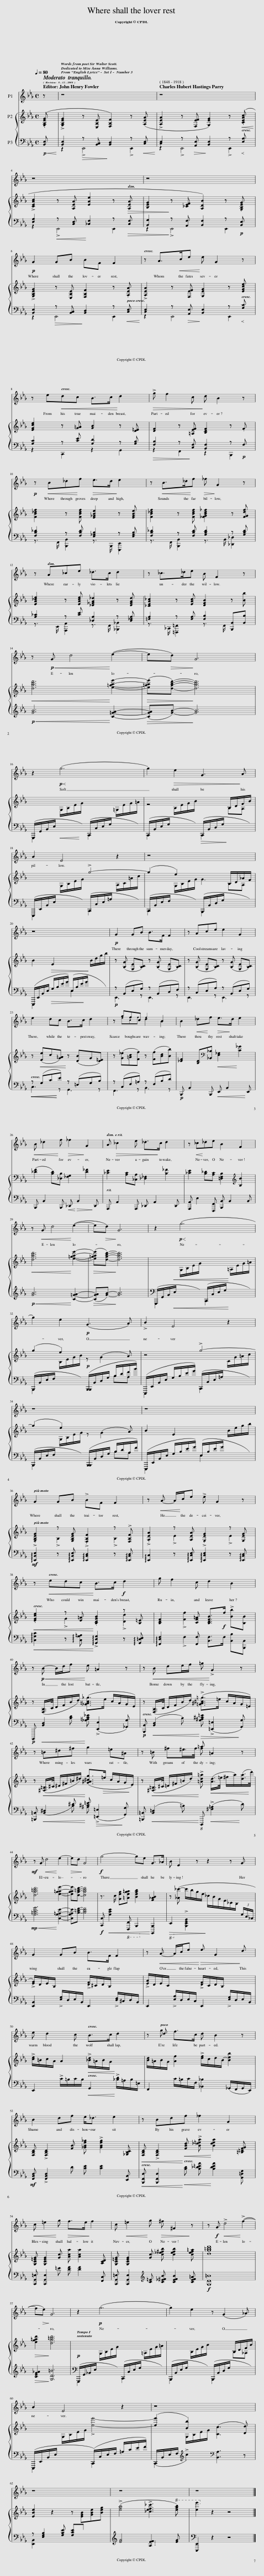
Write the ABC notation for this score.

X:1
%%score ( 1 2 ) { ( 3 4 5 ) ( 6 7 8 ) }
L:1/8
Q:1/4=80
M:4/4
I:linebreak $
K:Eb
V:1 treble
V:2 treble
V:3 treble
V:4 treble
V:5 treble
V:6 bass
V:7 bass
V:8 bass
V:1
 z | z8 | z8 |$ z8 | z8 |$ %5
!p! G2 GB BF F2 | z A>!<(!ce!<)! e G2 z |$ z e!<(!dc B>c!<)! d2 |!>(! !>!g f2 c!>)! d B2 z |$!p! z!<(! B_d!<)!f!>(! e>d!>)! e2 | %10
 z!<(! B>_d!<)!f!>(! _f!>)! G2 z |$ z A_ce _d>c d2 | z _c>_de B F2 z |$ z!p!!<(! G d4!<)! (e2- | e!>(!d)!>)! G6 |$ %15
 z2!p!!<)!!<(! (g6 | g2)!>(! e2 G3!>)! A |$ B2 E4 z2 | z8 |$ z8 | %20
!p! G2 GB B>F F2 | z Ace e2 G2 |$ e2 dc B>c d2 | z gfc d2 B2 | B2!<(! _d!<)!f!>(! e>!>)!d e2 |$ %25
!<(! B _d2!<)! f!>(! _f2!>)! G2 | A!>(! _c2 e _d>!>)!c d2 | z!<(! _c!<)!_de B2 F2 |$ z!<(! G d4!<)! (e2- | e!>(!d)!>)! G6 | %30
 z2!p!!<)!!<(! (g6 |$ g2) e2!p! (G3 A) | !>!B2 E4 z2 |$ z8 | z8 |$ %35
 G2 GB !>!BF F2 | z!<(! A- A/!<)!c/e !>!e G2 z |$ z!<(! edc!<)! B>c!f! d2 | g f2 c d2 B2 |$ z!p!!<(! B- B/d/f!<)! e =A2 z | %40
 z!<(! B de/f/ =g!<)! !>!G2 z |$ z =B^d^f g2 =e^A | z =B ^f^e/>f/ =a =A2 z |$!mf! z G!<(! d4!<)! e2- |[M:3/4]!>(! ed!>)! G4 | %45
[M:4/4]!f! g4- ge G>_A | B E2 z z2 z G |$ G2 GB B>F F2 | z!<(! A- A/c/e!<)!!>(! e G2!>)! d |$ e d2 c B>c d2 | %50
 z d f>c d B2 z |$ B2 df e<_d e2 | z Bdf _f2 G2 |$!<(! c =e2!<)! g!>(! f>e!>)! f2 | c!<(! =e2!<)! g!>(! ^f ^F2!>)! z | %55
 z!f! G!<(! !>!d4!<)! (!>!f2- |$ f!>(!e)!>)! G6 | z2!p! (g6 | g2) e2 z (G2 _A) |$ B2 E4 z2 | %60
 z8 |$ z8 | z8 | z8 |] %64
V:2
 x | x8 | x8 |$ x8 | x8 |$ %5
 x8 | x8 |$ x8 | x8 |$ x8 | %10
 x8 |$ x8 | x8 |$ x8 | x8 |$ %15
 x8 | x8 |$ x8 | x8 |$ x8 | %20
 x8 | x8 |$ x8 | x ecf f2 B2 | x8 |$ %25
 x8 | x8 | x8 |$ x8 | x8 | %30
 x8 |$ x8 | x8 |$ x8 | x8 |$ %35
 x8 | x8 |$ x8 | x8 |$ x8 | %40
 x8 |$ x8 | x4 ^f x x2 |$ x8 |[M:3/4] x6 | %45
[M:4/4] x8 | x8 |$ x8 | x8 |$ x8 | %50
 x g x x x4 |$ x8 | x8 |$ x8 | x8 | %55
 x8 |$ x8 | x8 | x8 |$ x8 | %60
 x8 |$ x8 | x8 | x8 |] %64
V:3
 (.[G,B,EG] | !>![G,B,EG]2 z [E,B,E] [F,B,F]2) z ([A,EA] | !>![A,EA]2 z [F,EF] [G,EG]2) z!<(! (.[CEAc]!<)! |$ !>![CEAc]2 z [A,EA] [EAe]2 z!>(! [A,EA] | [B,EG]2!>)! z [_CEF] [A,DB]2) z .[G,B,EG] |$ %5
 !>![G,B,EG]2 z [E,B,E] [F,B,F]2 z .[A,EA] | !>![A,EA]2 z [F,EF] [G,EG]2 z [EGce] |$ [EGce]2 z [G=A] [GB]2 z [D=E] | [DF]2 z [=A,EF] [B,DF]2 z .F |$ [FB_df]2 z [FBdf] [E_GBe]2 z [EGBe] | %10
 [FB_df]2 z [FBdf] [_FGBd_f]2 z [FGdf] |$ [EA_ce]2 z [EAce] [_D_FA_d]2 z [DFAd] | [_CEA_c]2 z [EAc] [DFB]2 z [Bb] |$!<(! [dgbd']6!<)! [e=gae']2- |!>(! ([e=gae'][dgbd']-)!>)! [dgbd']6 |$ %15
 x/ x/ x/ x/ G,/B,/E/G/ x/ x/ x/ x/ =G,/E/G/=A/ | x/ x/ x/ x/ B,/E/G/B/ x/ x/ x/ x/ B,/D/F/B/ |$ x/ x/ x/ x/ G,/B,/E/G/ x/ x/ x/ x/ A,/C/=A/c/ | x/ x/ x/ x/ G,/B,/E/G/ x/ x/ x/ x/ B,/D/_A/F/ |$ B2!>(! E2 x2!>)! B/d/g/b/ | %20
 z ([B,G] [G,E][B,C]) z ([B,G] [G,E][B,C]) | z ([B,G] [G,E][B,C]) z ([B,G] [G,E][B,C]) |$ z!<(! ([Ee]c[G=A])!<)! z ([DB]G[D=E]) | z ([G_e][=Ac][Ff]) z ([Ff][Bd][Bb]) | [_DF]2 [B,D][K:bass][_B,,_B,]!<(! [E,_G,]2!<)! [C_G]2 |$ %25
 ([_DF]2 [B,D])[_D,B,] [_F,G,]2 [D_F]2 | [_CE]2 [A,C][_C,A,] [_D,_F,]2 [B,_F]2 | [_CE]2 [B,_D][A,C] [=D,F,B,]2[K:treble] [B,B]2 |$!<(! [dgbd']6!<)! [e=gae']2- |!>(! ([e=gae'][dgbd']-)!>)! [dgbd']6 | %30
 x/ x/ x/!<(! x/ G,/B,/E/G/ x/ x/ x/ x/!<)! =A,/E/G/=A/ |$ x/ x/ x/ x/ B,/E/G/B/!p! x4 | z4 x2 C/G/=A/c/ |$ x/ x/ x/ x/ G,/B,/E/G/ x4 | B2 E2 x2 B/e/g/b/ |$ %35
 !>!.[G,B,EG]2 z [G,B,EG] !>!.[F,B,F]2 z !>![F,B,F] | !>!.[A,EA]2 z [A,EA] !>!.[G,EG]2 z [G,EG] |$!<(! .[EGce]2 z [E=A]!<)! .[B,DGB]2 z [B,=E] | [B,DF]2 x [CF=A] [B,DFB]>!f!f !>![Bb][B,B] |$ z ([F,B,]/>C/ D/F/B/d/) ([_G=Ac_g]>e c/A/G/E/) | %40
 z ([F,B,]/>C/ D/F/B/d/) (!>![=G^A^c=g]>=e c/A/G/=E/) |$ z!<(! ([^F,=B,]/>^C/ ^D/^F/=B/^d/)!<)! ([G^A^cg]>!>(!=e c/A/G/!>)!E/) | z!<(! ([^F,=B,]/>^C/ =D/^F/=B/d/)!<)! !>![=Ad=a]!<(! ([Ad]/>=e/ ^f/a/)([da]/>!<)!d'/) |$ [dg=bd']6 [eg=ae']2- |[M:3/4] [egae'][dg=bd']- [dgbd']4 | %45
[M:4/4] z3/2 c/ [Geg][=Aeg=a] [Begb]2 [F_AB]2 | z ([_A_c'-] c'/b/g/e/ _c/B/G/E/_C/B,/ x |$ !>![EG]/)D/E/B,/ x2 !>![DF]/^C/D/B,/ x2 | !>![EA]/D/E/C/ x2 !>![DF]/C/D/B,/ x2 |$ !>![ce]/=B/c/A/ A2!<(! !>![_Bd]/=A/B/G/!<)! x2 | %50
 [Bd]/=A/B/G/ [Af]2 !>![df]/c/d/B/- [Beb]2 |$ [F,B,D] !>![F,B,D]2 [FB] [_GBe_g] !>![GBeg]2 [_G,B,C] |!<(! [F,B,D] !>![F,B,D]2!<)!!<(! [FBd] !>![B_d=ea]!<)! [Bdea]2 [=B,=DFG] |$ [G,C=EG] [G,CEG]2 [Gc] [Aca] [Aca]2 [A,CD] | [G,C=EG] [G,CEG]2 [Gc] [c_e^fb] [cefb]2 [cef=a] | %55
 [dg=bd']8 |$!>(! [eg=ad']2!>)! [dg=bd']6 |!p! x/ x/ x/ x/ G,/B,/E/G/ x/ x/ x/ x/ =A,/E/G/=A/ | x/ x/ x/ x/ B,/E/G/B/ x/ x/ x/ x/ B,/D/F/B/ |$ x2 G,/B,/E/G/ x4 | %60
 x2 G,/B,/E/G/ x4 |$ [EBe]2 z2 z [EGB][GBe][Beg] | (!>![egb]4 !>![_cef_c']3!8va(! [e'g'b']) | [e'e'']2!8va)! z2 z4 |] %64
V:4
 x | x8 | x8 |$ x8 | x8 |$ %5
 x8 | x8 |$ x8 | x8 |$ x8 | %10
 x8 |$ x8 | x8 |$ x8 | x8 |$ %15
 x8 | z4 x2 B,A, |$ x4 !>!g4- | (g2 e2) G3 x |$ x8 | %20
 x8 | x8 |$ x8 | x8 | x3[K:bass] x5 |$ %25
 x8 | x8 | x6[K:treble] x2 |$ x8 | x8 | %30
 x8 |$ (g2 e2) z (G2 A) | x4 !>!g4- |$ (g2 e2) z (G2 A) | x4 x4 |$ %35
 x2 !>!B,2 x2 !>!B,2 | x2 !>!E2 x2 !>!E2 |$ x2 !>!G2 x2 !>![Dd]2 | x2 !>![Ff]2 x2 x2 |$ x8 | %40
 x8 |$ x8 | x8 |$ x8 |[M:3/4] x6 | %45
[M:4/4] x8 | x8 |$ x8 | x8 |$ x8 | %50
 x8 |$ x8 | x8 |$ x8 | x8 | %55
 x8 |$ x8 | x8 | x4 x2 B,_A, |$ x4 !>![ee']4- | %60
 ([ee']2 [Bb]2) ([Cc]3 [Dd]) |$ x8 | x7!8va(! x | x2!8va)! x6 |] %64
V:5
 x | x8 | x8 |$ x8 | x8 |$ %5
 x8 | x8 |$ x8 | x8 |$ x8 | %10
 x8 |$ x8 | x8 |$ x8 | x8 |$ %15
 x8 | x8 |$ x8 | x4 x2 B,A, |$ x8 | %20
 x8 | x8 |$ x8 | x8 | x3[K:bass] x5 |$ %25
 x8 | x8 | x6[K:treble] x2 |$ x8 | x8 | %30
 x8 |$ x8 | x8 |$ x4 x4 | x8 |$ %35
 x8 | x8 |$ x8 | x8 |$ x8 | %40
 x8 |$ x8 | x8 |$ x8 |[M:3/4] x6 | %45
[M:4/4] x8 | x8 |$ x8 | x8 |$ x8 | %50
 x8 |$ x8 | x8 |$ x8 | x8 | %55
 x8 |$ x8 | x8 | x8 |$ x8 | %60
 x8 |$ x8 | x7!8va(! x | x2!8va)! x6 |] %64
V:6
!p!!<(! [B,,E,]!<)! | [B,,E,]2!>(! z [B,,C,]!>)! [B,,D,]2 z!<(! [C,E,]!<)! | [C,E,]2 z!>(! [A,,E,]!>)! [B,,E,]2 z!<)!!<(! [E,A,] |$ [E,A,]2!<(! z [C,E,]!<)! [_C,F,]2 z!>(! [C,F,] | [B,,G,]2!>)! z [A,,F,] [B,,F,]2 z!p! [B,,E,] |$ %5
 [B,,E,]2!>(! z [B,,C,]!>)! [B,,D,]2 z!<(! [C,E,]!<)! | [C,E,]2 z!>(! [A,,E,]!>)! [B,,E,]2 z!<)!!<(! [G,C] |$ [G,C]2 z [CE] [G,D]2 z [G,B,] |!>(! [F,B,]2 z!>)! [C,F,] [B,,F,]2 z!p! F, |$ [F,B,_D]2 z [F,B,D] [E,_G,B,]2 z [E,G,B,] | %10
 [F,B,_D]2 z [F,B,D] [G,B,D]2 z [G,B,D] |$ [A,_C]2 z [CE] [_D,A,]2 z [D,_F,A,] | [=F,A,]2 z [F,A,] [F,B,]2 x2 |$!p!!<(! [GB]6!<)! [C=GA]2- |!>(! ([CGA][GB]-)!>)! [GB]6 |$ %15
 (G,,,/G,,/B,,/E,/!<(! x/ x/ x/!<)! x/) (C,,/C,/E,/G,/ x/ x/ x/ x/) | (C,,/B,,/E,/G,/ x/ x/ x/ x/)!>(! (C,,/B,,/D,/G,/!>)! x/ x/ x/ x/) |$ (E,,,/E,,/B,,/E,/ x/ x/ x/ x/) (C,,/C,/E,/=A,/ x/ x/ x/ x/) | (C,,/B,,/E,/F,/ x/ x/ x/ x/) (B,,,/B,,/D,/G,/ x/ x/ x/ x/) |$ (E,,,/E,,/B,,/E,/!>(! G,/B,/E/G/) (E,/B,/E/!>)!G/ x/ x/ x/ x/) | %20
!p! z (B,,E,G,) z (B,,D,F,) | z (C,E,A,) z (B,,E,G,) |$!<(!!<(! z (G,C!<)!!<)!E) z (=E,G,B,) | z (C,F,=A,) z (F,B,D) |!p! B,,, B,,2 B,,,!<(! E,, B,,2!<)! E,, |$ %25
 B,,, B,,2 B,,,!<(! _D,,!<)!!>(! B,,2!>)! D,, | A,,, A,,2 A,,, _D,, A,,2 D,, | [A,,,A,,] E,2 [F,,,F,,] [B,,,B,,] B,,2 B,, |$!p!!<(! [GB]6!<)! [C=GA]2- |!>(! ([CGA][GB]-)!>)! [GB]6 | %30
 (G,,,/G,,/B,,/!<(!E,/ x/ x/ x/ x/) (C,,/C,/E,/G,/!<)! x/ x/ x/ x/) |$ (B,,,/B,,/E,/F,/ x/ x/ x/ x/) (B,,,/B,,/D,/G,/ B,/D/F/B/) | (E,,,/E,,/B,,/E,/ G,/B,/E/G/) (C,,/C,/E,/=A,/ x/ x/ x/ x/) |$ (B,,,/B,,/E,/F,/ x/ x/ x/ x/) (B,,,/B,,/D,/G,/ B,/D/A,/F/) | (E,,,/E,,/B,,/E,/ G,/B,/E/G/) (E,/B,/E/G/ x/ x/ x/ x/) |$ %35
!mf! !arpeggio![E,,B,,E,]2 z !arpeggio![E,,B,,E,] !arpeggio![E,,B,,D,]2 z !arpeggio![E,,B,,D,] | !arpeggio![E,,C,]2 z !arpeggio![E,,C,E,] !arpeggio![E,,C,E,]2 z !arpeggio![E,,B,,D,] |$!<(! !arpeggio![C,G,C]2 z !arpeggio![C,G,=A,]!<)! !arpeggio!!>![G,,D,G,]2 z !arpeggio![G,,=D,E,] | !arpeggio![F,,D,F,]2 x [F,,F,] [B,,F,]>F, [B,,B,][B,,,B,,] |$!p!!8vb(! B,,,,!<(! [B,,D,]2 [B,D]!<)! [_G,=A,C_E] (!>![E,,E,]2 [_G,,G,])!8vb)! | %40
!p! [B,,,B,,]!<(! ([B,,D,]2 B,)!<)!!>(! [G,^A,^C=E] (!>![=E,,=E,]2!>)! [G,,G,]) |$ [=B,,,=B,,]!<(! ([B,,^D,]2 ^D)!<)! =E!>(! (!>![=E,,=E,]2!>)! [G,,G,]) | [=B,,,=B,,]!<(! ([B,,=D,]2 =B,)!<)!!8vb)!!8vb(! D,,,!<(! (!>![^F,=A,]2!<)! D) |$!mp!!<(! [G,=B,DG]6!<)! [C,G,=A,E]2- |[M:3/4] [C,G,A,E][B,=DF]- [B,DF]4 | %45
[M:4/4]!f! [C,,C,]!<(! [G,CE]2!8vb(! [F,,,,F,,,] B,,,,2!<)!!8vb)! [B,,,,B,,,]2 |!8vb(!!>(! E,,,2!8vb)! !>![B,,,E,,G,,B,,]2!>)! x2 x (3G,/E,/_C,/ |$ [E,,B,,]2 !>![E,G,]/D,/E,/B,,/ E,,2 !>![D,F,]/^C,/D,/B,,/ | E,,2 !>![E,A,]/D,/E,/C,/ E,,2 !>![E,G,]/D,/E,/B,,/ |$ E,,2 !>!C/=B,/C/B,/!<(! G,,2!<)! !>![_B,D]/=A,/B,/=E,/ | %50
 F,,2 C/=B,/C/F,/ [_B,,_B,]2 (_G,,/F,,/G,,/E,,/) |$!mf! [F,,B,,D,] !>![F,,B,,D,]2 D [CE] [CE]2 [E,,B,,] |!<(! [B,,,F,,D,] [B,,,F,,D,]2!<)!!<(! [B,D] [B,_D=EA]!<)! [B,DEA]2 [G,,=D,G,] |$ [C,,G,,=E,] [C,,G,,E,]2 =E [DF] [DF]2 [F,,C,] | [C,,G,,=E,] [C,,G,,E,]2[K:treble] [C=E] [C_E^FB] [CEFB]2 [CEF=A] | %55
!f! [G,D=B]8 |$!>(! [CEG_A]2!>)! [G,D=B]6 | (G,,,/G,,/_B,,/E,/ x/ x/ x/ x/) (C,,/C,/E,/G,/ x/ x/ x/ x/) | (B,,,/B,,/E,/G,/ x/ x/ x/ x/) (B,,,/B,,/D,/G,/ x/ x/ x/ x/) |$ (E,,,/E,,/B,,/E,/ x2 (C,,/)C,/E,/F,/ =A,/C/E/F/) | %60
 C,,/B,,/E,/F,/[K:treble] !>!c2[K:bass] [B,,A,]3 z |$ z [E,G,B,]2 [G,B,E] [G,CE]x x2 | [EG]4 [A,EF]3 [EG] | [E,,,E,,]2 z2 z4 |] %64
V:7
 x | z2 !>!E,,4 !>!E,,2 | z2 !>!E,,4 !>!E,,2 |$ z2 !>!E,,4 E,,2 | z2 !>!E,,4 E,,2 |$ %5
 z2 E,,4 E,,2 | z2 E,,4 E,,2 |$ z2 C,,2 z2 G,,2 | z2 F,,2 z2 B,,,2 |$ z3/2 F,,/ [B,,,B,,]2 z3/2 B,,,/ [E,,,E,,]2 | %10
 z3/2 F,,/ [B,,,B,,]2 z3/2 B,,/ [_D,,_D,]2 |$ z3/2 E,,/ [A,,,A,,]2 z3/2 F,,/ [_B,,,_B,,]2 | z3/2 _C,,/ [=F,,,=F,,]2 z3/2 F,,/ [B,,,B,,][B,,B,] |$ x8 | x8 |$ %15
 G,,,2 x2 C,,2 x2 | C,,2 x2 C,,2 x2 |$ E,,,2 x2 C,,2 x2 | C,,2 x2 B,,,2 x2 |$ E,,,2 x2 E,2 x2 | %20
 E,,3 z E,,3 z | E,,3 z E,,3 z |$ C,3 z G,,3 z | F,,3 z B,,3 z | x8 |$ %25
 x8 | x8 | x8 |$ x8 | x8 | %30
 G,,,2 x2 C,,2 x2 |$ B,,,2 x2 B,,,2 x2 | E,,,2 x2 C,,2 x2 |$ B,,,2 x2 B,,,2 x2 | E,,,2 x2 E,2 x2 |$ %35
 x8 | x8 |$ x8 | x2 !>!F,2 x4 |$!8vb(! x8!8vb)! | %40
 x8 |$ x2 x B, [^A,^C] x x2 | x4!8vb)!!8vb(! x4 |$ x8 |[M:3/4] x6 | %45
[M:4/4] x3!8vb(! x3!8vb)! x2 |!8vb(! x2!8vb)! x6 |$ x8 | x8 |$ x8 | %50
 x8 |$ x8 | x8 |$ x8 | x3[K:treble] x5 | %55
 x8 |$ x8 | G,,,2 x2 C,,2 x2 | B,,,2 x2 B,,,2 x2 |$ E,,,2 x2 C,,2 x2 | %60
 (C,,2[K:treble] x2)[K:bass] x2 x2 |$ [E,,B,,]2 x2 x4 | x8 | x8 |] %64
V:8
 x | x8 | x8 |$ x8 | x8 |$ %5
 x8 | x8 |$ x8 | x8 |$ x8 | %10
 x8 |$ x8 | x8 |$ x8 | x8 |$ %15
 x8 | x8 |$ x8 | x8 |$ x8 | %20
 x8 | x8 |$ x8 | x8 | x8 |$ %25
 x8 | x8 | x8 |$ x8 | x8 | %30
 x8 |$ x4 x2 B,A, | x8 |$ x4 x2 B,A, | x8 |$ %35
 x8 | x8 |$ x8 | x8 |$!8vb(! x8!8vb)! | %40
 x8 |$ x8 | x4!8vb)!!8vb(! x4 |$ x8 |[M:3/4] x6 | %45
[M:4/4] x3!8vb(! x3!8vb)! x2 |!8vb(! x2!8vb)! x6 |$ x8 | x8 |$ x8 | %50
 x8 |$ x8 | x8 |$ x8 | x3[K:treble] x5 | %55
 x8 |$ x8 | x8 | x8 |$ x8 | %60
 x2[K:treble] x2[K:bass] x4 |$ x8 | x8 | x8 |] %64
